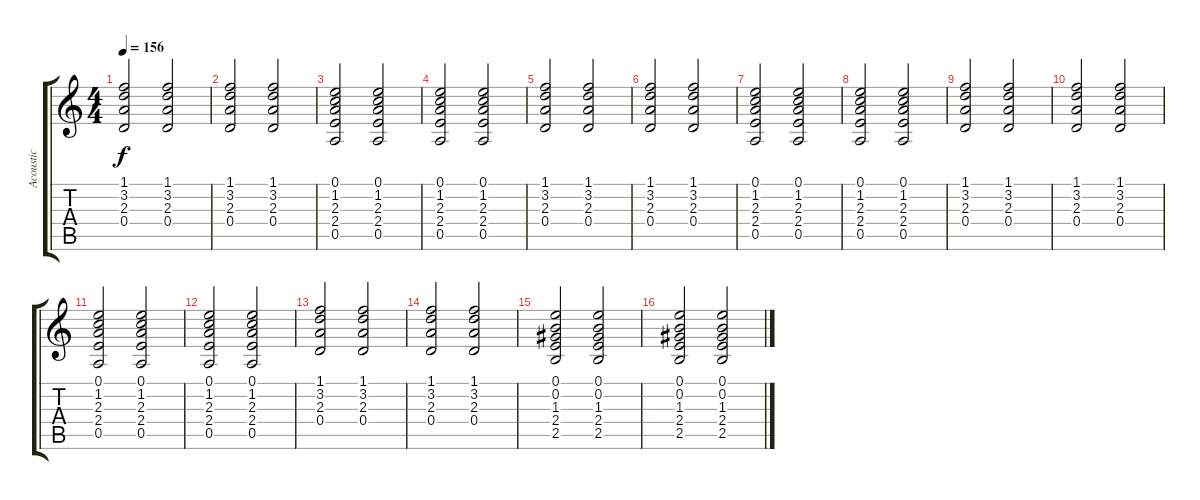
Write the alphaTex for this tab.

\track ("Acoustic" "Acoustic") {instrument acousticguitarnylon}
\staff {score tabs}
\tuning (E4 B3 G3 D3 A2 E2) {hide}
\ts (4 4)
\tempo 156
\clef g2
\ks c
(1.1 3.2 2.3 0.4).2{dy f} (1.1 3.2 2.3 0.4).2 |
(1.1 3.2 2.3 0.4).2 (1.1 3.2 2.3 0.4).2 |
(0.1 1.2 2.3 2.4 0.5).2 (0.1 1.2 2.3 2.4 0.5).2 |
(0.1 1.2 2.3 2.4 0.5).2 (0.1 1.2 2.3 2.4 0.5).2 |
(1.1 3.2 2.3 0.4).2 (1.1 3.2 2.3 0.4).2 |
(1.1 3.2 2.3 0.4).2 (1.1 3.2 2.3 0.4).2 |
(0.1 1.2 2.3 2.4 0.5).2 (0.1 1.2 2.3 2.4 0.5).2 |
(0.1 1.2 2.3 2.4 0.5).2 (0.1 1.2 2.3 2.4 0.5).2 |
(1.1 3.2 2.3 0.4).2 (1.1 3.2 2.3 0.4).2 |
(1.1 3.2 2.3 0.4).2 (1.1 3.2 2.3 0.4).2 |
(0.1 1.2 2.3 2.4 0.5).2 (0.1 1.2 2.3 2.4 0.5).2 |
(0.1 1.2 2.3 2.4 0.5).2 (0.1 1.2 2.3 2.4 0.5).2 |
(1.1 3.2 2.3 0.4).2 (1.1 3.2 2.3 0.4).2 |
(1.1 3.2 2.3 0.4).2 (1.1 3.2 2.3 0.4).2 |
(0.1 0.2 1.3 2.4 2.5).2 (0.1 0.2 1.3 2.4 2.5).2 |
(0.1 0.2 1.3 2.4 2.5).2 (0.1 0.2 1.3 2.4 2.5).2
